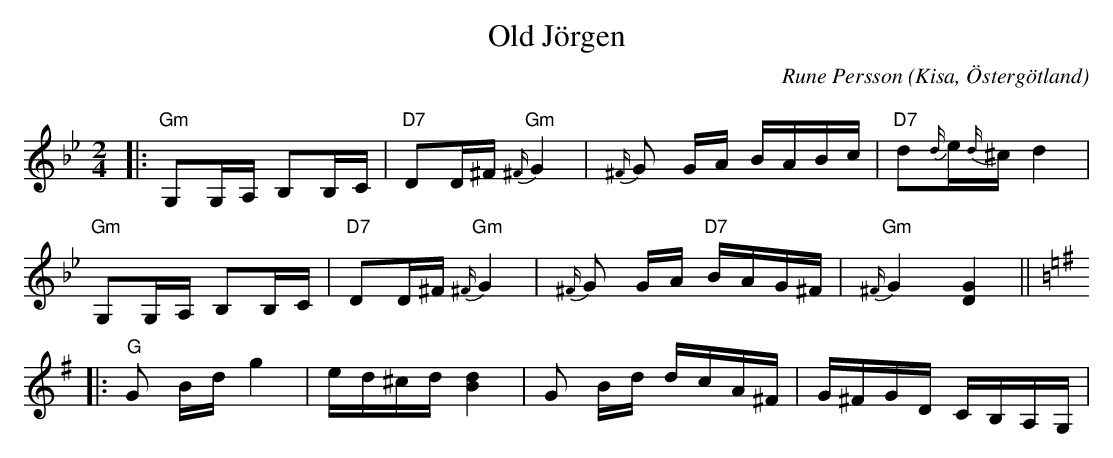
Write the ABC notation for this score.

X:1
T:Old Jörgen
C:Rune Persson
O:Kisa, Östergötland
Q:60
M:2/4
L:1/8
K:Gm
|:"Gm"G,G,/A,/ B,B,/C/|"D7"DD/^F/ "Gm"{^F/}G2|{^F/}G G/A/ B/A/B/c/|"D7"d{d/}e/{d/}^c/ d2|
"Gm"G,G,/A,/ B,B,/C/|"D7"DD/^F/ "Gm"{^F/}G2|{^F/}G G/A/"D7" B/A/G/^F/|"Gm"{^F/}G2 [DG]2||
[K:G]|:"G"G B/d/ g2|e/d/^c/d/ [dB]2|G B/d/ d/c/A/^F/|G/^F/G/D/ C/B,/A,/G,/|
